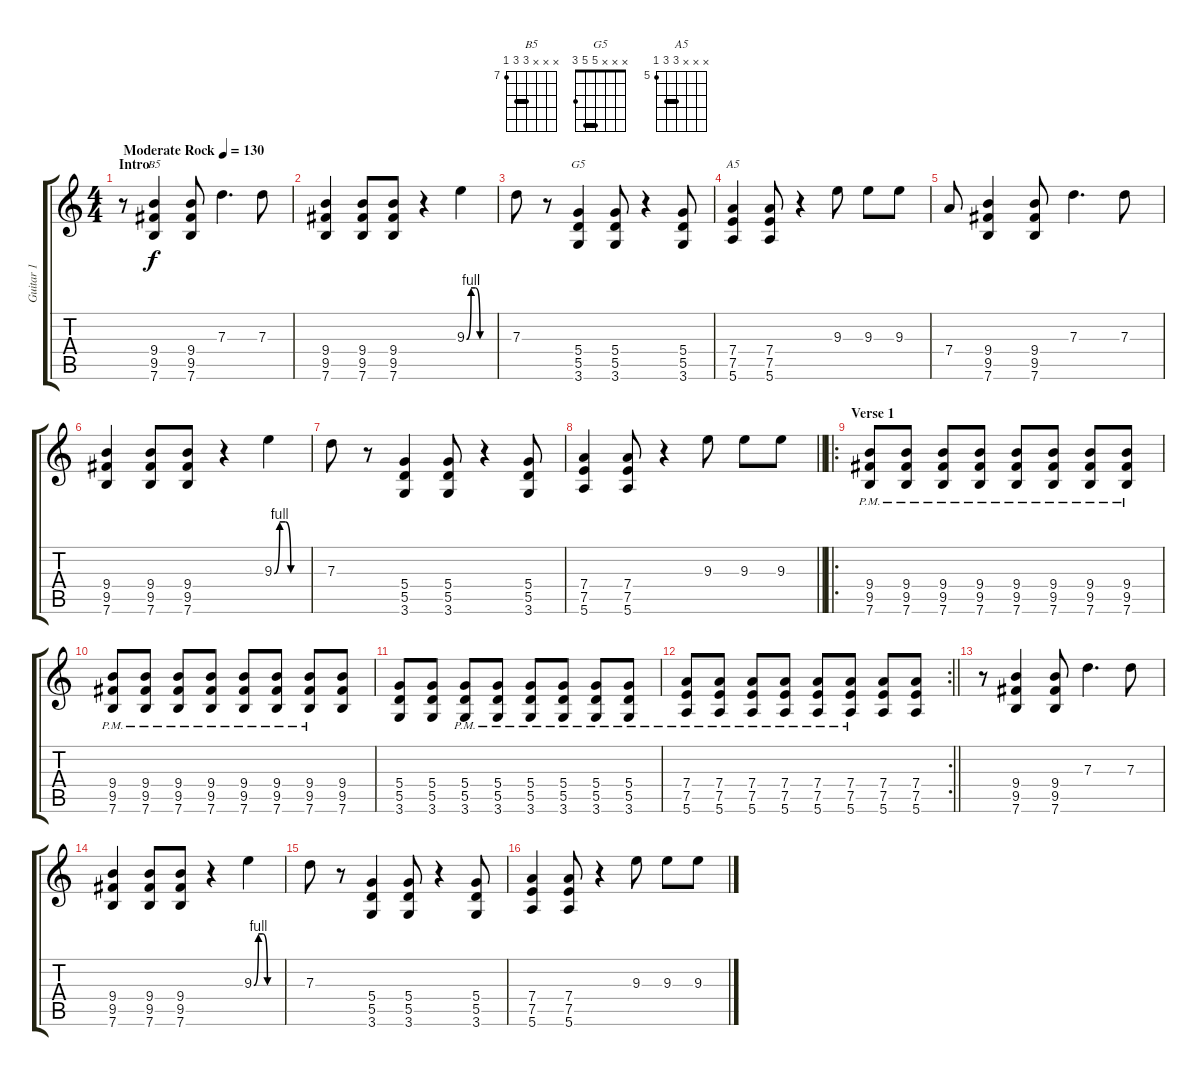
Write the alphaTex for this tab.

\track ("Guitar 1" "Guitar 1") {instrument overdrivenguitar}
\staff {score tabs}
\tuning (E4 B3 G3 D3 A2 E2) {hide}
\chord ("B5" x x x 9 9 7) {firstfret 7 barre 9}
\chord ("G5" x x x 5 5 3) {barre 5}
\chord ("A5" x x x 7 7 5) {firstfret 5 barre 7}
\ts (4 4)
\section ("" "Intro")
\tempo (130 "Moderate Rock")
\clef g2
\ks c
r.8{dy f instrument overdrivenguitar} (9.4 9.5 7.6).4{ch "B5"} (9.4 9.5 7.6).8 7.3.4{d} 7.3.8 |
(9.4 9.5 7.6).4 (9.4 9.5 7.6).8 (9.4 9.5 7.6).8 r.4 9.3{be (custom 0 0 10 4 20 4 30 0 60 0)}.4 |
7.3.8 r.8 (5.4 5.5 3.6).4{ch "G5"} (5.4 5.5 3.6).8 r.4 (5.4 5.5 3.6).8 |
(7.4 7.5 5.6).4{ch "A5"} (7.4 7.5 5.6).8 r.4 9.3.8 9.3.8 9.3.8 |
7.4.8 (9.4 9.5 7.6).4 (9.4 9.5 7.6).8 7.3.4{d} 7.3.8 |
(9.4 9.5 7.6).4 (9.4 9.5 7.6).8 (9.4 9.5 7.6).8 r.4 9.3{be (custom 0 0 10 4 20 4 30 0 60 0)}.4 |
7.3.8 r.8 (5.4 5.5 3.6).4 (5.4 5.5 3.6).8 r.4 (5.4 5.5 3.6).8 |
\barLineRight lightlight
(7.4 7.5 5.6).4 (7.4 7.5 5.6).8 r.4 9.3.8 9.3.8 9.3.8 |
\ro
\section ("" "Verse 1")
(9.4{pm} 9.5{pm} 7.6{pm}).8 (9.4{pm} 9.5{pm} 7.6{pm}).8 (9.4{pm} 9.5{pm} 7.6{pm}).8 (9.4{pm} 9.5{pm} 7.6{pm}).8 (9.4{pm} 9.5{pm} 7.6{pm}).8 (9.4{pm} 9.5{pm} 7.6{pm}).8 (9.4{pm} 9.5{pm} 7.6{pm}).8 (9.4{pm} 9.5{pm} 7.6{pm}).8 |
(9.4{pm} 9.5{pm} 7.6{pm}).8 (9.4{pm} 9.5{pm} 7.6{pm}).8 (9.4{pm} 9.5{pm} 7.6{pm}).8 (9.4{pm} 9.5{pm} 7.6{pm}).8 (9.4{pm} 9.5{pm} 7.6{pm}).8 (9.4{pm} 9.5{pm} 7.6{pm}).8 (9.4{pm} 9.5{pm} 7.6{pm}).8 (9.4 9.5 7.6).8 |
(5.4 5.5 3.6).8 (5.4 5.5 3.6).8 (5.4{pm} 5.5{pm} 3.6{pm}).8 (5.4{pm} 5.5{pm} 3.6{pm}).8 (5.4{pm} 5.5{pm} 3.6{pm}).8 (5.4{pm} 5.5{pm} 3.6{pm}).8 (5.4{pm} 5.5{pm} 3.6{pm}).8 (5.4{pm} 5.5{pm} 3.6{pm}).8 |
\rc 2
\barLineRight lightlight
(7.4{pm} 7.5{pm} 5.6{pm}).8 (7.4{pm} 7.5{pm} 5.6{pm}).8 (7.4{pm} 7.5{pm} 5.6{pm}).8 (7.4{pm} 7.5{pm} 5.6{pm}).8 (7.4{pm} 7.5{pm} 5.6{pm}).8 (7.4{pm} 7.5{pm} 5.6).8 (7.4 7.5 5.6).8 (7.4 7.5 5.6).8 |
\section ("" "")
r.8 (9.4 9.5 7.6).4 (9.4 9.5 7.6).8 7.3.4{d} 7.3.8 |
(9.4 9.5 7.6).4 (9.4 9.5 7.6).8 (9.4 9.5 7.6).8 r.4 9.3{be (custom 0 0 10 4 20 4 30 0 60 0)}.4 |
7.3.8 r.8 (5.4 5.5 3.6).4 (5.4 5.5 3.6).8 r.4 (5.4 5.5 3.6).8 |
(7.4 7.5 5.6).4 (7.4 7.5 5.6).8 r.4 9.3.8 9.3.8 9.3.8
